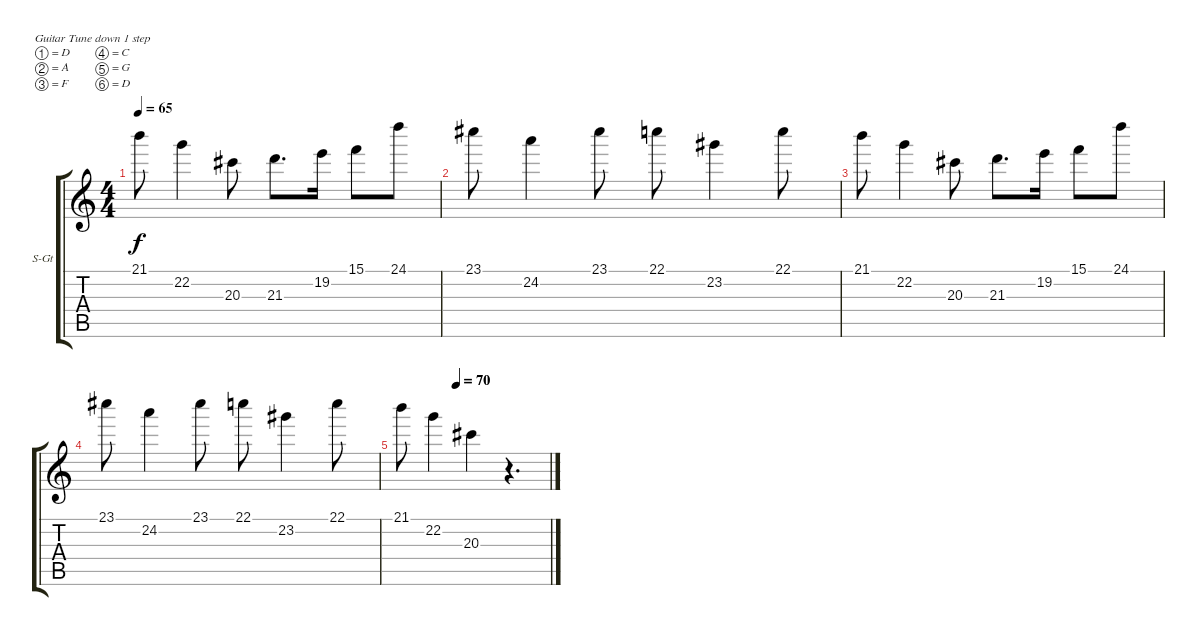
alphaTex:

\bracketExtendMode groupsimilarinstruments
\firstSystemTrackNameOrientation horizontal
\otherSystemsTrackNameOrientation horizontal
\track ("Martin Keyboard2" "S-Gt") {instrument stringensemble1}
\staff {score tabs}
\tuning (D4 A3 F3 C3 G2 D2)
\displaytranspose 12
\ts (4 4)
\tempo 65
\clef g2
\ks c
21.1.8{dy f} 22.2.4 20.3.8 21.3.8{d} 19.2.16 15.1.8 24.1.8 |
23.1.8 24.2.4 23.1.8 22.1.8 23.2.4 22.1.8 |
21.1.8 22.2.4 20.3.8 21.3.8{d} 19.2.16 15.1.8 24.1.8 |
23.1.8 24.2.4 23.1.8 22.1.8 23.2.4 22.1.8 |
\tempo (70 0.3749)
\tempo (70 0.375)
21.1.8 22.2.4 20.3.4 r.4{d}
